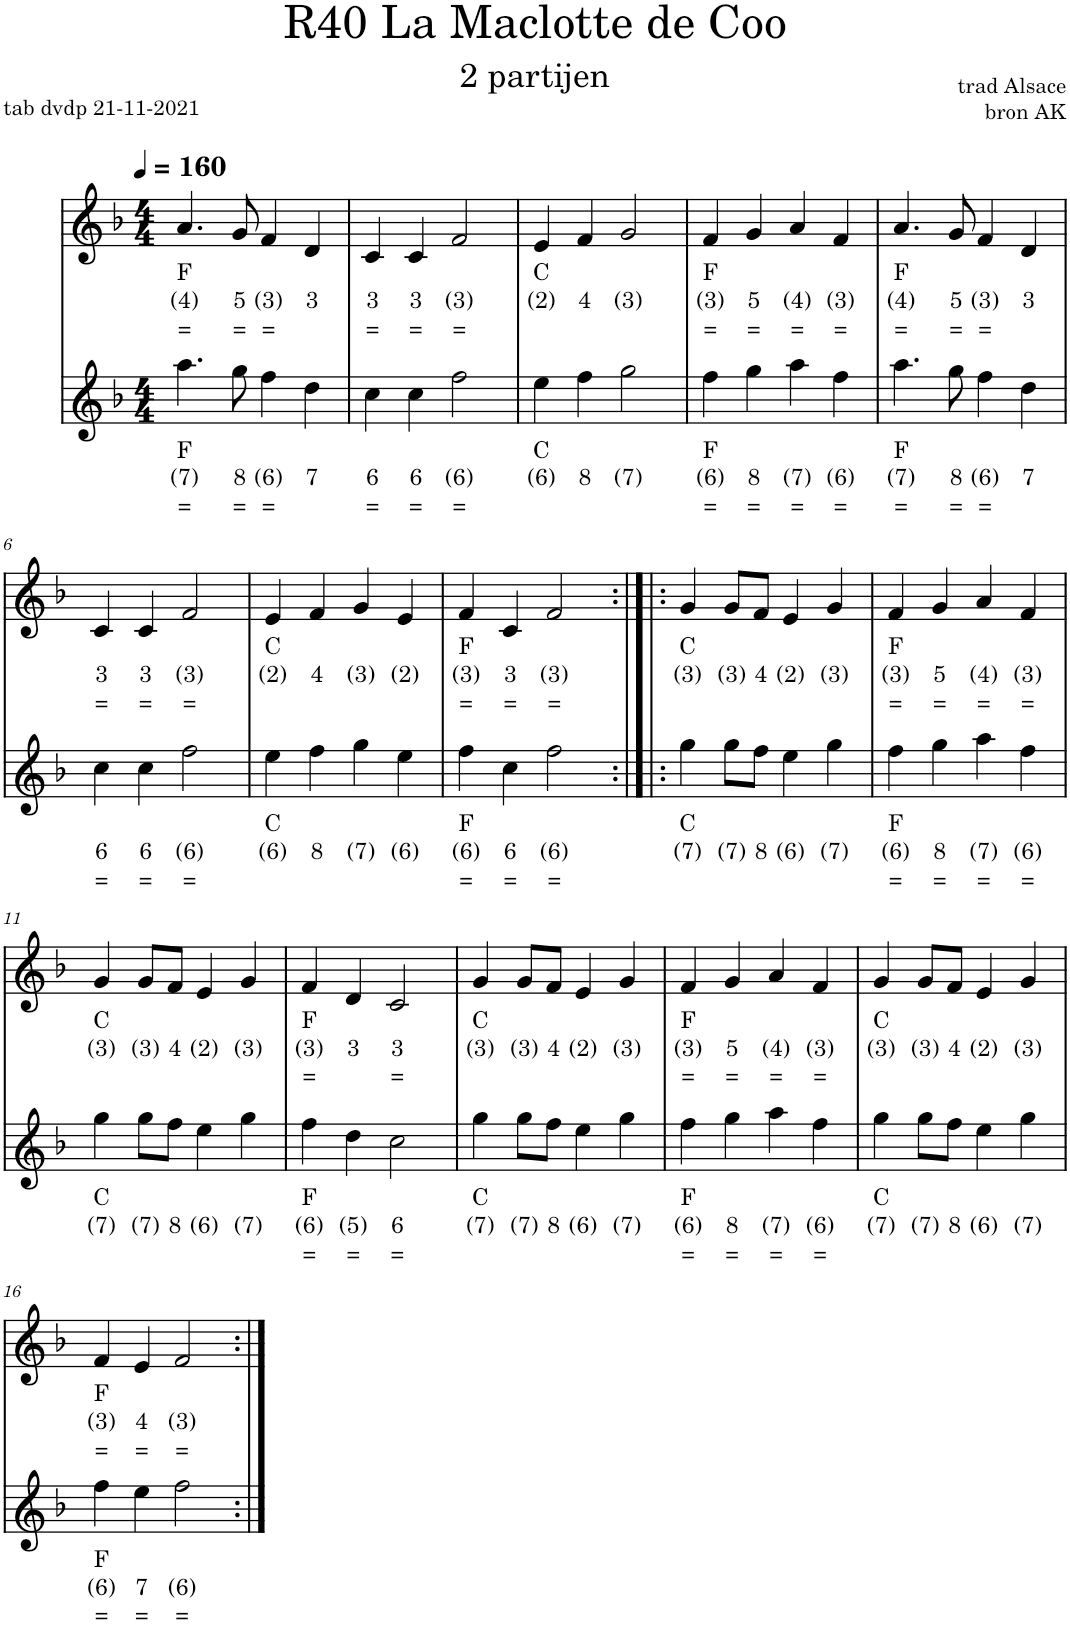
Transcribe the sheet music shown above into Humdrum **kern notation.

**kern	**text	**text	**text	**kern	**text	**text	**text
*part2	*part2	*part2	*part2	*part1	*part1	*part1	*part1
*staff2	*staff2	*staff2	*staff2	*staff1	*staff1	*staff1	*staff1
*I"Viool	*	*	*	*I"Piano	*	*	*
*clefG2	*	*	*	*clefG2	*	*	*
*k[b-]	*	*	*	*k[b-]	*	*	*
*M4/4	*	*	*	*M4/4	*	*	*
*MM160	*	*	*	*MM160	*	*	*
=1	=1	=1	=1	=1	=1	=1	=1
!	!LO:LY:b	!LO:LY:b	!LO:LY:b	!	!LO:LY:b	!LO:LY:b	!LO:LY:b
4.aa\	F	(7)	=	4.a/	F	(4)	=
!	!	!LO:LY:b	!LO:LY:b	!	!	!LO:LY:b	!LO:LY:b
8gg\	.	8	=	8g/	.	5	=
!	!	!LO:LY:b	!LO:LY:b	!	!	!LO:LY:b	!LO:LY:b
4ff\	.	(6)	=	4f/	.	(3)	=
!	!	!LO:LY:b	!	!	!	!LO:LY:b	!
4dd\	.	7	.	4d/	.	3	.
=2	=2	=2	=2	=2	=2	=2	=2
!	!	!LO:LY:b	!LO:LY:b	!	!	!LO:LY:b	!LO:LY:b
4cc\	.	6	=	4c/	.	3	=
!	!	!LO:LY:b	!LO:LY:b	!	!	!LO:LY:b	!LO:LY:b
4cc\	.	6	=	4c/	.	3	=
!	!	!LO:LY:b	!LO:LY:b	!	!	!LO:LY:b	!LO:LY:b
2ff\	.	(6)	=	2f/	.	(3)	=
=3	=3	=3	=3	=3	=3	=3	=3
!	!LO:LY:b	!LO:LY:b	!	!	!LO:LY:b	!LO:LY:b	!
4ee\	C	(6)	.	4e/	C	(2)	.
!	!	!LO:LY:b	!	!	!	!LO:LY:b	!
4ff\	.	8	.	4f/	.	4	.
!	!	!LO:LY:b	!	!	!	!LO:LY:b	!
2gg\	.	(7)	.	2g/	.	(3)	.
=4	=4	=4	=4	=4	=4	=4	=4
!	!LO:LY:b	!LO:LY:b	!LO:LY:b	!	!LO:LY:b	!LO:LY:b	!LO:LY:b
4ff\	F	(6)	=	4f/	F	(3)	=
!	!	!LO:LY:b	!LO:LY:b	!	!	!LO:LY:b	!LO:LY:b
4gg\	.	8	=	4g/	.	5	=
!	!	!LO:LY:b	!LO:LY:b	!	!	!LO:LY:b	!LO:LY:b
4aa\	.	(7)	=	4a/	.	(4)	=
!	!	!LO:LY:b	!LO:LY:b	!	!	!LO:LY:b	!LO:LY:b
4ff\	.	(6)	=	4f/	.	(3)	=
=5	=5	=5	=5	=5	=5	=5	=5
!	!LO:LY:b	!LO:LY:b	!LO:LY:b	!	!LO:LY:b	!LO:LY:b	!LO:LY:b
4.aa\	F	(7)	=	4.a/	F	(4)	=
!	!	!LO:LY:b	!LO:LY:b	!	!	!LO:LY:b	!LO:LY:b
8gg\	.	8	=	8g/	.	5	=
!	!	!LO:LY:b	!LO:LY:b	!	!	!LO:LY:b	!LO:LY:b
4ff\	.	(6)	=	4f/	.	(3)	=
!	!	!LO:LY:b	!	!	!	!LO:LY:b	!
4dd\	.	7	.	4d/	.	3	.
!!LO:LB:g=z
=6	=6	=6	=6	=6	=6	=6	=6
!	!	!LO:LY:b	!LO:LY:b	!	!	!LO:LY:b	!LO:LY:b
4cc\	.	6	=	4c/	.	3	=
!	!	!LO:LY:b	!LO:LY:b	!	!	!LO:LY:b	!LO:LY:b
4cc\	.	6	=	4c/	.	3	=
!	!	!LO:LY:b	!LO:LY:b	!	!	!LO:LY:b	!LO:LY:b
2ff\	.	(6)	=	2f/	.	(3)	=
=7	=7	=7	=7	=7	=7	=7	=7
!	!LO:LY:b	!LO:LY:b	!	!	!LO:LY:b	!LO:LY:b	!
4ee\	C	(6)	.	4e/	C	(2)	.
!	!	!LO:LY:b	!	!	!	!LO:LY:b	!
4ff\	.	8	.	4f/	.	4	.
!	!	!LO:LY:b	!	!	!	!LO:LY:b	!
4gg\	.	(7)	.	4g/	.	(3)	.
!	!	!LO:LY:b	!	!	!	!LO:LY:b	!
4ee\	.	(6)	.	4e/	.	(2)	.
=8	=8	=8	=8	=8	=8	=8	=8
!	!LO:LY:b	!LO:LY:b	!LO:LY:b	!	!LO:LY:b	!LO:LY:b	!LO:LY:b
4ff\	F	(6)	=	4f/	F	(3)	=
!	!	!LO:LY:b	!LO:LY:b	!	!	!LO:LY:b	!LO:LY:b
4cc\	.	6	=	4c/	.	3	=
!	!	!LO:LY:b	!LO:LY:b	!	!	!LO:LY:b	!LO:LY:b
2ff\	.	(6)	=	2f/	.	(3)	=
=9:|!|:	=9:|!|:	=9:|!|:	=9:|!|:	=9:|!|:	=9:|!|:	=9:|!|:	=9:|!|:
!	!LO:LY:b	!LO:LY:b	!	!	!LO:LY:b	!LO:LY:b	!
4gg\	C	(7)	.	4g/	C	(3)	.
!	!	!LO:LY:b	!	!	!	!LO:LY:b	!
8gg\L	.	(7)	.	8g/L	.	(3)	.
!	!	!LO:LY:b	!	!	!	!LO:LY:b	!
8ff\J	.	8	.	8f/J	.	4	.
!	!	!LO:LY:b	!	!	!	!LO:LY:b	!
4ee\	.	(6)	.	4e/	.	(2)	.
!	!	!LO:LY:b	!	!	!	!LO:LY:b	!
4gg\	.	(7)	.	4g/	.	(3)	.
=10	=10	=10	=10	=10	=10	=10	=10
!	!LO:LY:b	!LO:LY:b	!LO:LY:b	!	!LO:LY:b	!LO:LY:b	!LO:LY:b
4ff\	F	(6)	=	4f/	F	(3)	=
!	!	!LO:LY:b	!LO:LY:b	!	!	!LO:LY:b	!LO:LY:b
4gg\	.	8	=	4g/	.	5	=
!	!	!LO:LY:b	!LO:LY:b	!	!	!LO:LY:b	!LO:LY:b
4aa\	.	(7)	=	4a/	.	(4)	=
!	!	!LO:LY:b	!LO:LY:b	!	!	!LO:LY:b	!LO:LY:b
4ff\	.	(6)	=	4f/	.	(3)	=
!!LO:LB:g=z
=11	=11	=11	=11	=11	=11	=11	=11
!	!LO:LY:b	!LO:LY:b	!	!	!LO:LY:b	!LO:LY:b	!
4gg\	C	(7)	.	4g/	C	(3)	.
!	!	!LO:LY:b	!	!	!	!LO:LY:b	!
8gg\L	.	(7)	.	8g/L	.	(3)	.
!	!	!LO:LY:b	!	!	!	!LO:LY:b	!
8ff\J	.	8	.	8f/J	.	4	.
!	!	!LO:LY:b	!	!	!	!LO:LY:b	!
4ee\	.	(6)	.	4e/	.	(2)	.
!	!	!LO:LY:b	!	!	!	!LO:LY:b	!
4gg\	.	(7)	.	4g/	.	(3)	.
=12	=12	=12	=12	=12	=12	=12	=12
!	!LO:LY:b	!LO:LY:b	!LO:LY:b	!	!LO:LY:b	!LO:LY:b	!LO:LY:b
4ff\	F	(6)	=	4f/	F	(3)	=
!	!	!LO:LY:b	!LO:LY:b	!	!	!LO:LY:b	!
4dd\	.	(5)	=	4d/	.	3	.
!	!	!LO:LY:b	!LO:LY:b	!	!	!LO:LY:b	!LO:LY:b
2cc\	.	6	=	2c/	.	3	=
=13	=13	=13	=13	=13	=13	=13	=13
!	!LO:LY:b	!LO:LY:b	!	!	!LO:LY:b	!LO:LY:b	!
4gg\	C	(7)	.	4g/	C	(3)	.
!	!	!LO:LY:b	!	!	!	!LO:LY:b	!
8gg\L	.	(7)	.	8g/L	.	(3)	.
!	!	!LO:LY:b	!	!	!	!LO:LY:b	!
8ff\J	.	8	.	8f/J	.	4	.
!	!	!LO:LY:b	!	!	!	!LO:LY:b	!
4ee\	.	(6)	.	4e/	.	(2)	.
!	!	!LO:LY:b	!	!	!	!LO:LY:b	!
4gg\	.	(7)	.	4g/	.	(3)	.
=14	=14	=14	=14	=14	=14	=14	=14
!	!LO:LY:b	!LO:LY:b	!LO:LY:b	!	!LO:LY:b	!LO:LY:b	!LO:LY:b
4ff\	F	(6)	=	4f/	F	(3)	=
!	!	!LO:LY:b	!LO:LY:b	!	!	!LO:LY:b	!LO:LY:b
4gg\	.	8	=	4g/	.	5	=
!	!	!LO:LY:b	!LO:LY:b	!	!	!LO:LY:b	!LO:LY:b
4aa\	.	(7)	=	4a/	.	(4)	=
!	!	!LO:LY:b	!LO:LY:b	!	!	!LO:LY:b	!LO:LY:b
4ff\	.	(6)	=	4f/	.	(3)	=
=15	=15	=15	=15	=15	=15	=15	=15
!	!LO:LY:b	!LO:LY:b	!	!	!LO:LY:b	!LO:LY:b	!
4gg\	C	(7)	.	4g/	C	(3)	.
!	!	!LO:LY:b	!	!	!	!LO:LY:b	!
8gg\L	.	(7)	.	8g/L	.	(3)	.
!	!	!LO:LY:b	!	!	!	!LO:LY:b	!
8ff\J	.	8	.	8f/J	.	4	.
!	!	!LO:LY:b	!	!	!	!LO:LY:b	!
4ee\	.	(6)	.	4e/	.	(2)	.
!	!	!LO:LY:b	!	!	!	!LO:LY:b	!
4gg\	.	(7)	.	4g/	.	(3)	.
!!LO:LB:g=z
=16	=16	=16	=16	=16	=16	=16	=16
!	!LO:LY:b	!LO:LY:b	!LO:LY:b	!	!LO:LY:b	!LO:LY:b	!LO:LY:b
4ff\	F	(6)	=	4f/	F	(3)	=
!	!	!LO:LY:b	!LO:LY:b	!	!	!LO:LY:b	!LO:LY:b
4ee\	.	7	=	4e/	.	4	=
!	!	!LO:LY:b	!LO:LY:b	!	!	!LO:LY:b	!LO:LY:b
2ff\	.	(6)	=	2f/	.	(3)	=
=:|!	=:|!	=:|!	=:|!	=:|!	=:|!	=:|!	=:|!
*-	*-	*-	*-	*-	*-	*-	*-
